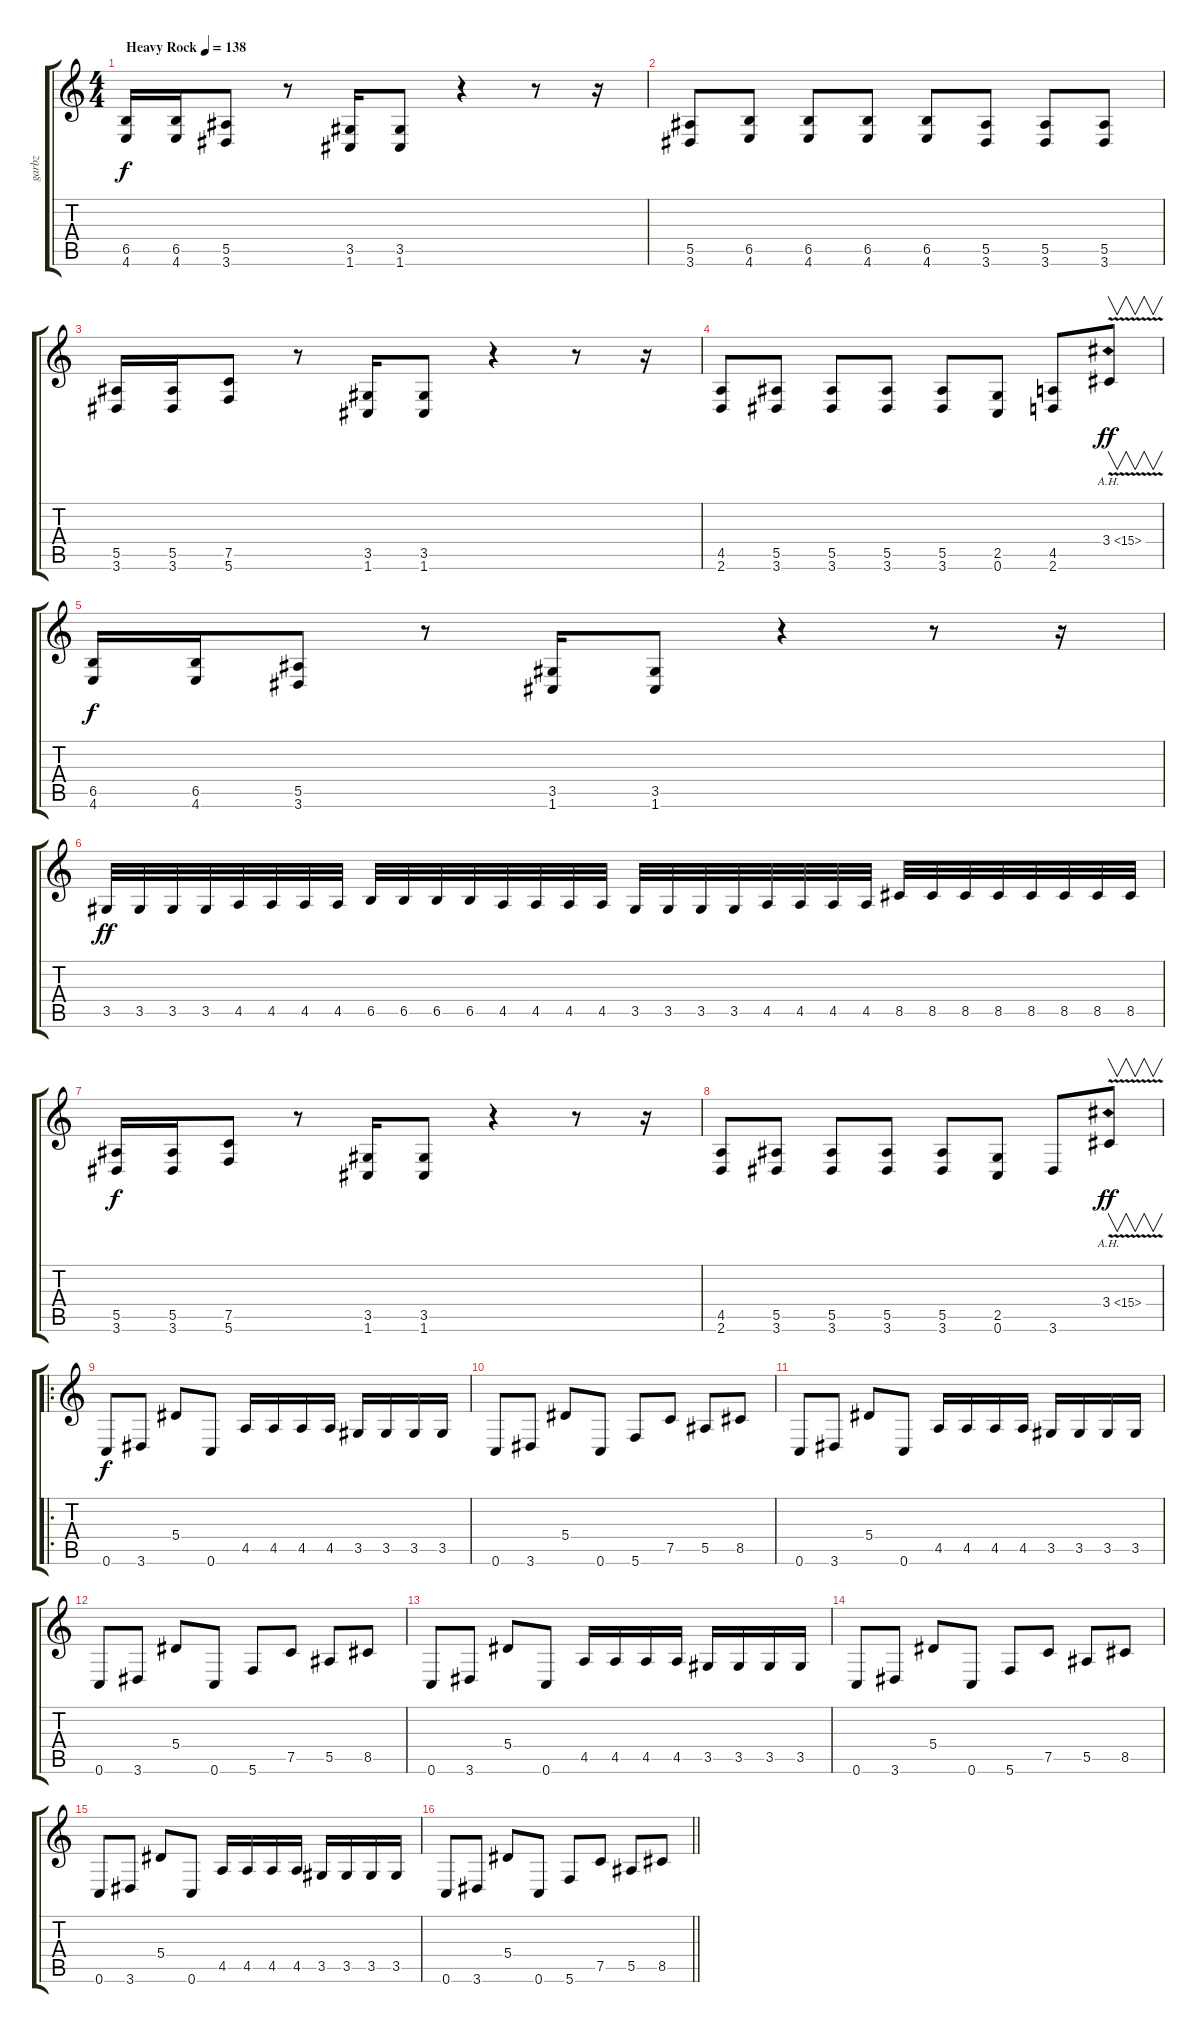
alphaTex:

\track ("garbz" "garbz") {instrument distortionguitar}
\staff {score tabs}
\tuning (C4 G3 Eb3 Bb2 F2 C2) {hide}
\ts (4 4)
\tempo (138 "Heavy Rock")
\clef g2
\ks c
(6.5 4.6).16{dy f instrument distortionguitar} (6.5 4.6).16 (5.5 3.6).8 r.8 (3.5 1.6).16 (3.5 1.6).8 r.4 r.8 r.16 |
(5.5 3.6).8 (6.5 4.6).8 (6.5 4.6).8 (6.5 4.6).8 (6.5 4.6).8 (5.5 3.6).8 (5.5 3.6).8 (5.5 3.6).8 |
(5.5 3.6).16 (5.5 3.6).16 (7.5 5.6).8 r.8 (3.5 1.6).16 (3.5 1.6).8 r.4 r.8 r.16 |
(4.5 2.6).8 (5.5 3.6).8 (5.5 3.6).8 (5.5 3.6).8 (5.5 3.6).8 (2.5 0.6).8 (4.5 2.6).8 3.4{ah 12 v}.8{v dy ff} |
(6.5 4.6).16{dy f} (6.5 4.6).16 (5.5 3.6).8 r.8 (3.5 1.6).16 (3.5 1.6).8 r.4 r.8 r.16 |
3.5.32{dy ff} 3.5.32 3.5.32 3.5.32 4.5.32 4.5.32 4.5.32 4.5.32 6.5.32 6.5.32 6.5.32 6.5.32 4.5.32 4.5.32 4.5.32 4.5.32 3.5.32 3.5.32 3.5.32 3.5.32 4.5.32 4.5.32 4.5.32 4.5.32 8.5.32 8.5.32 8.5.32 8.5.32 8.5.32 8.5.32 8.5.32 8.5.32 |
(5.5 3.6).16{dy f} (5.5 3.6).16 (7.5 5.6).8 r.8 (3.5 1.6).16 (3.5 1.6).8 r.4 r.8 r.16 |
(4.5 2.6).8 (5.5 3.6).8 (5.5 3.6).8 (5.5 3.6).8 (5.5 3.6).8 (2.5 0.6).8 3.6.8 3.4{ah 12 v}.8{v dy ff} |
\ro
0.6.8{dy f} 3.6.8 5.4.8 0.6.8 4.5.16 4.5.16 4.5.16 4.5.16 3.5.16 3.5.16 3.5.16 3.5.16 |
0.6.8 3.6.8 5.4.8 0.6.8 5.6.8 7.5.8 5.5.8 8.5.8 |
0.6.8 3.6.8 5.4.8 0.6.8 4.5.16 4.5.16 4.5.16 4.5.16 3.5.16 3.5.16 3.5.16 3.5.16 |
0.6.8 3.6.8 5.4.8 0.6.8 5.6.8 7.5.8 5.5.8 8.5.8 |
0.6.8 3.6.8 5.4.8 0.6.8 4.5.16 4.5.16 4.5.16 4.5.16 3.5.16 3.5.16 3.5.16 3.5.16 |
0.6.8 3.6.8 5.4.8 0.6.8 5.6.8 7.5.8 5.5.8 8.5.8 |
0.6.8 3.6.8 5.4.8 0.6.8 4.5.16 4.5.16 4.5.16 4.5.16 3.5.16 3.5.16 3.5.16 3.5.16 |
\barLineRight lightlight
0.6.8 3.6.8 5.4.8 0.6.8 5.6.8 7.5.8 5.5.8 8.5.8
